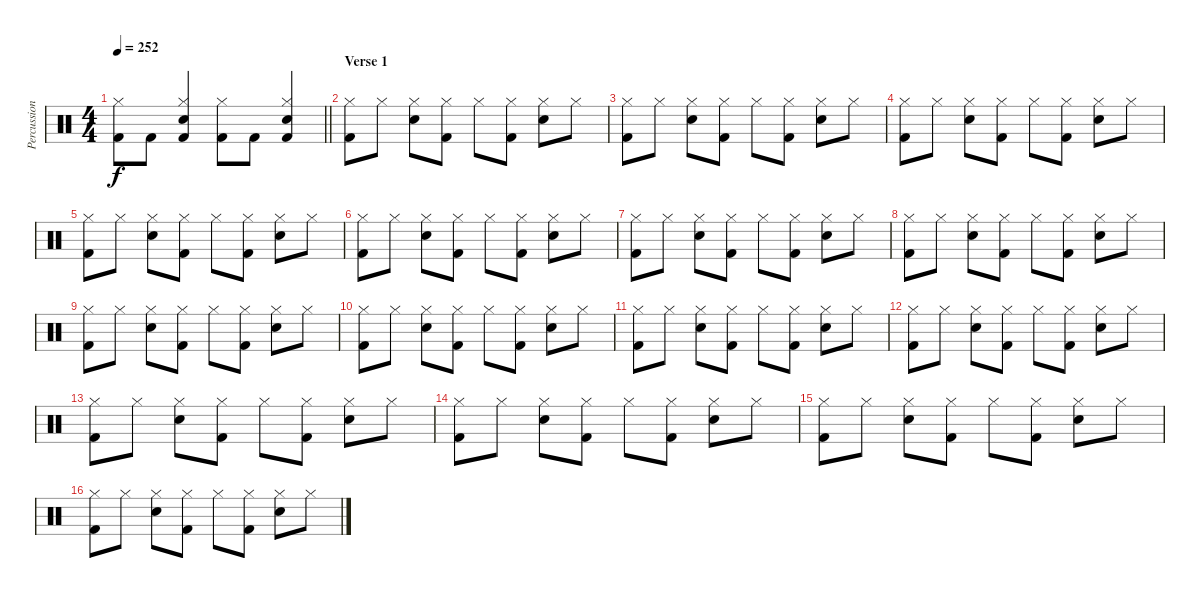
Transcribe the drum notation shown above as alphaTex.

\track ("Percussion" "Percussion") {instrument percussion}
\staff {score}
\articulation defaults
\ts (4 4)
\tempo 252
\clef neutral
\barLineRight lightlight
\ks c
("Kick (hit) 2" "Hi-Hat (closed)").8{dy f} "Kick (hit) 2".8 ("Kick (hit) 2" "Snare (hit) 2" "Hi-Hat (closed)").4 ("Kick (hit) 2" "Hi-Hat (closed)").8 "Kick (hit) 2".8 ("Kick (hit) 2" "Snare (hit) 2" "Hi-Hat (closed)").4 |
\section ("" "Verse 1")
("Kick (hit) 2" "Hi-Hat (closed)").8 "Hi-Hat (closed)".8 ("Snare (hit) 2" "Hi-Hat (closed)").8 ("Kick (hit) 2" "Hi-Hat (closed)").8 "Hi-Hat (closed)".8 ("Kick (hit) 2" "Hi-Hat (closed)").8 ("Snare (hit) 2" "Hi-Hat (closed)").8 "Hi-Hat (closed)".8 |
("Kick (hit) 2" "Hi-Hat (closed)").8 "Hi-Hat (closed)".8 ("Snare (hit) 2" "Hi-Hat (closed)").8 ("Kick (hit) 2" "Hi-Hat (closed)").8 "Hi-Hat (closed)".8 ("Kick (hit) 2" "Hi-Hat (closed)").8 ("Snare (hit) 2" "Hi-Hat (closed)").8 "Hi-Hat (closed)".8 |
("Kick (hit) 2" "Hi-Hat (closed)").8 "Hi-Hat (closed)".8 ("Snare (hit) 2" "Hi-Hat (closed)").8 ("Kick (hit) 2" "Hi-Hat (closed)").8 "Hi-Hat (closed)".8 ("Kick (hit) 2" "Hi-Hat (closed)").8 ("Snare (hit) 2" "Hi-Hat (closed)").8 "Hi-Hat (closed)".8 |
("Kick (hit) 2" "Hi-Hat (closed)").8 "Hi-Hat (closed)".8 ("Snare (hit) 2" "Hi-Hat (closed)").8 ("Kick (hit) 2" "Hi-Hat (closed)").8 "Hi-Hat (closed)".8 ("Kick (hit) 2" "Hi-Hat (closed)").8 ("Snare (hit) 2" "Hi-Hat (closed)").8 "Hi-Hat (closed)".8 |
("Kick (hit) 2" "Hi-Hat (closed)").8 "Hi-Hat (closed)".8 ("Snare (hit) 2" "Hi-Hat (closed)").8 ("Kick (hit) 2" "Hi-Hat (closed)").8 "Hi-Hat (closed)".8 ("Kick (hit) 2" "Hi-Hat (closed)").8 ("Snare (hit) 2" "Hi-Hat (closed)").8 "Hi-Hat (closed)".8 |
("Kick (hit) 2" "Hi-Hat (closed)").8 "Hi-Hat (closed)".8 ("Snare (hit) 2" "Hi-Hat (closed)").8 ("Kick (hit) 2" "Hi-Hat (closed)").8 "Hi-Hat (closed)".8 ("Kick (hit) 2" "Hi-Hat (closed)").8 ("Snare (hit) 2" "Hi-Hat (closed)").8 "Hi-Hat (closed)".8 |
("Kick (hit) 2" "Hi-Hat (closed)").8 "Hi-Hat (closed)".8 ("Snare (hit) 2" "Hi-Hat (closed)").8 ("Kick (hit) 2" "Hi-Hat (closed)").8 "Hi-Hat (closed)".8 ("Kick (hit) 2" "Hi-Hat (closed)").8 ("Snare (hit) 2" "Hi-Hat (closed)").8 "Hi-Hat (closed)".8 |
("Kick (hit) 2" "Hi-Hat (closed)").8 "Hi-Hat (closed)".8 ("Snare (hit) 2" "Hi-Hat (closed)").8 ("Kick (hit) 2" "Hi-Hat (closed)").8 "Hi-Hat (closed)".8 ("Kick (hit) 2" "Hi-Hat (closed)").8 ("Snare (hit) 2" "Hi-Hat (closed)").8 "Hi-Hat (closed)".8 |
("Kick (hit) 2" "Hi-Hat (closed)").8 "Hi-Hat (closed)".8 ("Snare (hit) 2" "Hi-Hat (closed)").8 ("Kick (hit) 2" "Hi-Hat (closed)").8 "Hi-Hat (closed)".8 ("Kick (hit) 2" "Hi-Hat (closed)").8 ("Snare (hit) 2" "Hi-Hat (closed)").8 "Hi-Hat (closed)".8 |
("Kick (hit) 2" "Hi-Hat (closed)").8 "Hi-Hat (closed)".8 ("Snare (hit) 2" "Hi-Hat (closed)").8 ("Kick (hit) 2" "Hi-Hat (closed)").8 "Hi-Hat (closed)".8 ("Kick (hit) 2" "Hi-Hat (closed)").8 ("Snare (hit) 2" "Hi-Hat (closed)").8 "Hi-Hat (closed)".8 |
("Kick (hit) 2" "Hi-Hat (closed)").8 "Hi-Hat (closed)".8 ("Snare (hit) 2" "Hi-Hat (closed)").8 ("Kick (hit) 2" "Hi-Hat (closed)").8 "Hi-Hat (closed)".8 ("Kick (hit) 2" "Hi-Hat (closed)").8 ("Snare (hit) 2" "Hi-Hat (closed)").8 "Hi-Hat (closed)".8 |
("Kick (hit) 2" "Hi-Hat (closed)").8 "Hi-Hat (closed)".8 ("Snare (hit) 2" "Hi-Hat (closed)").8 ("Kick (hit) 2" "Hi-Hat (closed)").8 "Hi-Hat (closed)".8 ("Kick (hit) 2" "Hi-Hat (closed)").8 ("Snare (hit) 2" "Hi-Hat (closed)").8 "Hi-Hat (closed)".8 |
("Kick (hit) 2" "Hi-Hat (closed)").8 "Hi-Hat (closed)".8 ("Snare (hit) 2" "Hi-Hat (closed)").8 ("Kick (hit) 2" "Hi-Hat (closed)").8 "Hi-Hat (closed)".8 ("Kick (hit) 2" "Hi-Hat (closed)").8 ("Snare (hit) 2" "Hi-Hat (closed)").8 "Hi-Hat (closed)".8 |
("Kick (hit) 2" "Hi-Hat (closed)").8 "Hi-Hat (closed)".8 ("Snare (hit) 2" "Hi-Hat (closed)").8 ("Kick (hit) 2" "Hi-Hat (closed)").8 "Hi-Hat (closed)".8 ("Kick (hit) 2" "Hi-Hat (closed)").8 ("Snare (hit) 2" "Hi-Hat (closed)").8 "Hi-Hat (closed)".8 |
("Kick (hit) 2" "Hi-Hat (closed)").8 "Hi-Hat (closed)".8 ("Snare (hit) 2" "Hi-Hat (closed)").8 ("Kick (hit) 2" "Hi-Hat (closed)").8 "Hi-Hat (closed)".8 ("Kick (hit) 2" "Hi-Hat (closed)").8 ("Snare (hit) 2" "Hi-Hat (closed)").8 "Hi-Hat (closed)".8
